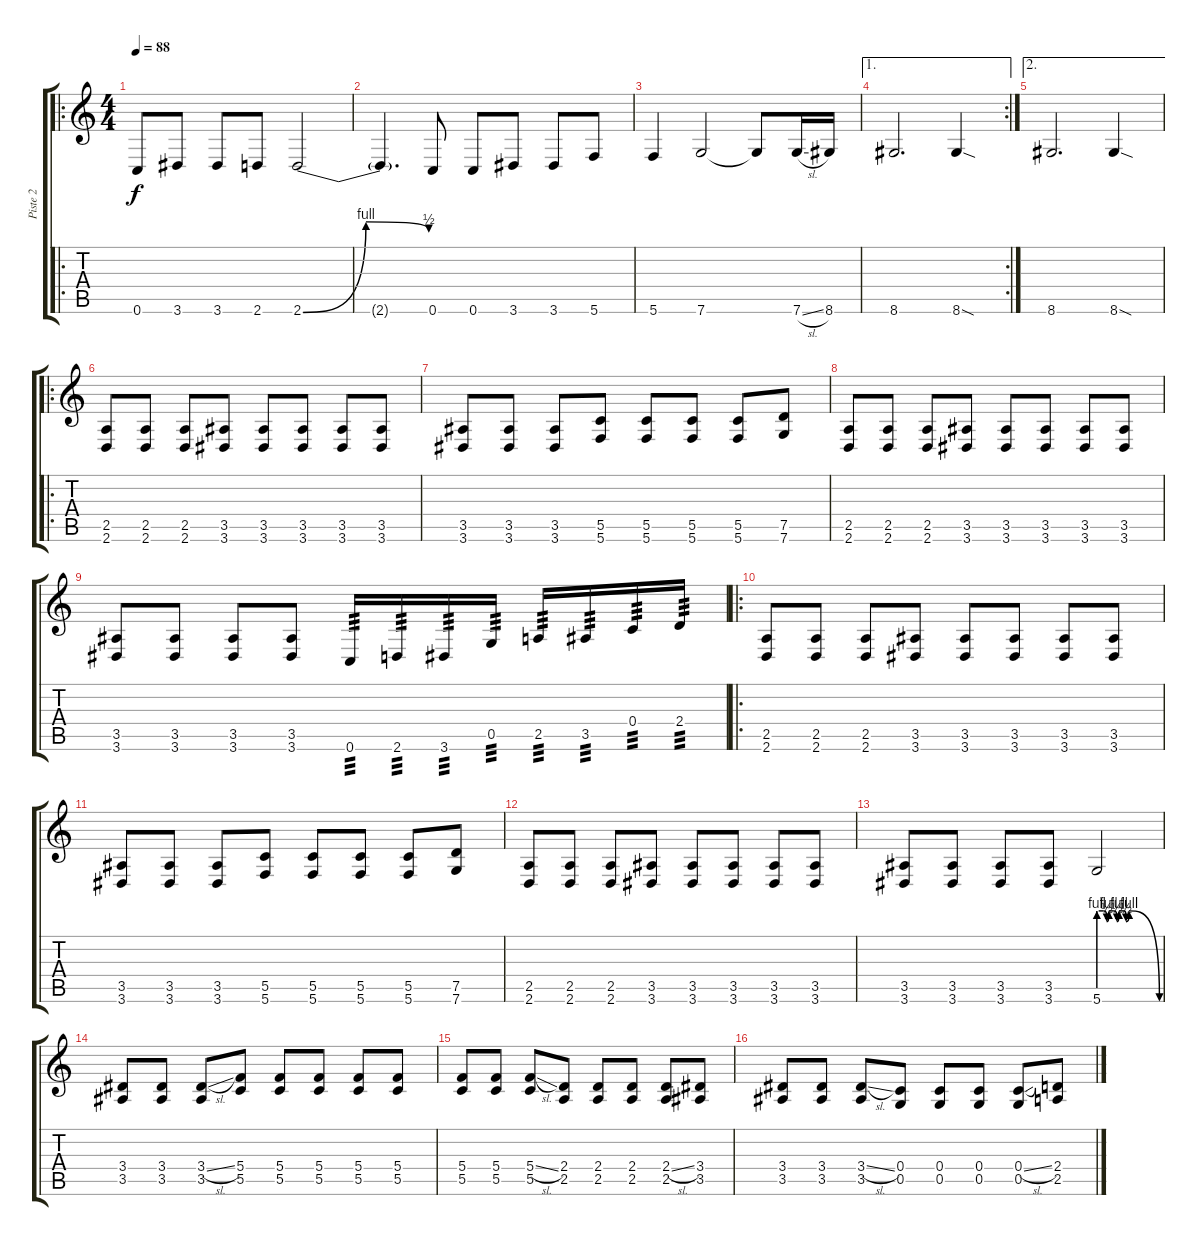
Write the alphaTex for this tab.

\track ("Piste 2" "Piste 2") {instrument distortionguitar}
\staff {score tabs}
\tuning (D4 A3 F3 C3 G2 C2) {hide}
\ro
\ts (4 4)
\tempo 88
\clef g2
\ks c
0.6.8{dy f} 3.6.8 3.6.8 2.6.8 2.6{be (bendrelease 0 0 41 4 41 4 60 2)}.2 |
2.6{t}.4{d} 0.6.8 0.6.8 3.6.8 3.6.8 5.6.8 |
5.6.4 7.6.2 7.6{t}.8 7.6{sl}.16 8.6.16 |
\ae 1
\rc 2
8.6.2{d} 8.6{sod}.4 |
\ae 2
8.6.2{d} 8.6{sod}.4 |
\ro
(2.5 2.6).8 (2.5 2.6).8 (2.5 2.6).8 (3.5 3.6).8 (3.5 3.6).8 (3.5 3.6).8 (3.5 3.6).8 (3.5 3.6).8 |
(3.5 3.6).8 (3.5 3.6).8 (3.5 3.6).8 (5.5 5.6).8 (5.5 5.6).8 (5.5 5.6).8 (5.5 5.6).8 (7.5 7.6).8 |
(2.5 2.6).8 (2.5 2.6).8 (2.5 2.6).8 (3.5 3.6).8 (3.5 3.6).8 (3.5 3.6).8 (3.5 3.6).8 (3.5 3.6).8 |
(3.5 3.6).8 (3.5 3.6).8 (3.5 3.6).8 (3.5 3.6).8 0.6.16{tp 3} 2.6.16{tp 3} 3.6.16{tp 3} 0.5.16{tp 3} 2.5.16{tp 3} 3.5.16{tp 3} 0.4.16{tp 3} 2.4.16{tp 3} |
\ro
(2.5 2.6).8 (2.5 2.6).8 (2.5 2.6).8 (3.5 3.6).8 (3.5 3.6).8 (3.5 3.6).8 (3.5 3.6).8 (3.5 3.6).8 |
(3.5 3.6).8 (3.5 3.6).8 (3.5 3.6).8 (5.5 5.6).8 (5.5 5.6).8 (5.5 5.6).8 (5.5 5.6).8 (7.5 7.6).8 |
(2.5 2.6).8 (2.5 2.6).8 (2.5 2.6).8 (3.5 3.6).8 (3.5 3.6).8 (3.5 3.6).8 (3.5 3.6).8 (3.5 3.6).8 |
(3.5 3.6).8 (3.5 3.6).8 (3.5 3.6).8 (3.5 3.6).8 5.6{be (custom 0 4 5 4 8 2 10 4 15 4 18 2 20 4 25 4 27 2 30 4 60 0)}.2 |
(3.4 3.5).8 (3.4 3.5).8 (3.4{sl} 3.5).8 (5.4 5.5).8 (5.4 5.5).8 (5.4 5.5).8 (5.4 5.5).8 (5.4 5.5).8 |
(5.4 5.5).8 (5.4 5.5).8 (5.4{sl} 5.5).8 (2.4 2.5).8 (2.4 2.5).8 (2.4 2.5).8 (2.4{sl} 2.5).8 (3.4 3.5).8 |
(3.4 3.5).8 (3.4 3.5).8 (3.4{sl} 3.5).8 (0.4 0.5).8 (0.4 0.5).8 (0.4 0.5).8 (0.4{sl} 0.5).8 (2.4 2.5).8
